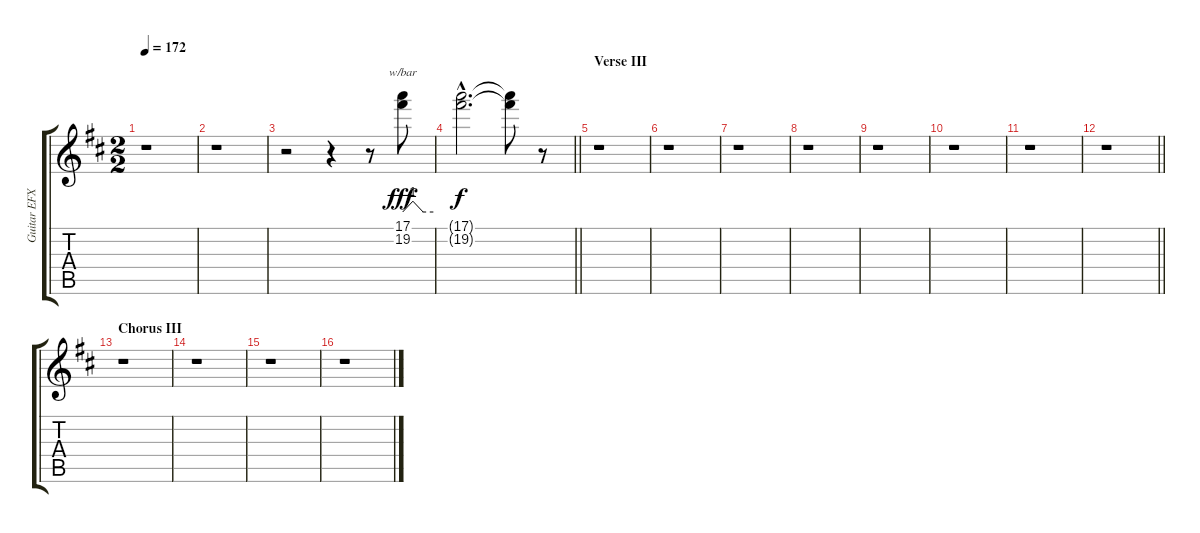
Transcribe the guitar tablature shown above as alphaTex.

\track ("Guitar EFX" "Guitar EFX") {instrument guitarharmonics}
\staff {score tabs}
\tuning (E4 B3 G3 D3 A2 E2) {hide}
\ts (2 2)
\tempo 172
\clef g2
\ks d
r.1{dy fff} |
r.1 |
r.2 r.4 r.8 (17.1 19.2).8{tbe (custom default 0 0 20 4 40 0 60 0) instrument distortionguitar} |
\barLineRight lightlight
(17.1{hac t} 19.2{hac t}).2{d dy f} (17.1{t} 19.2{t}).8 r.8 |
\section ("" "Verse III")
r.1 |
r.1 |
r.1 |
r.1 |
r.1 |
r.1 |
r.1 |
\barLineRight lightlight
r.1 |
\section ("" "Chorus III")
r.1 |
r.1 |
r.1 |
r.1
